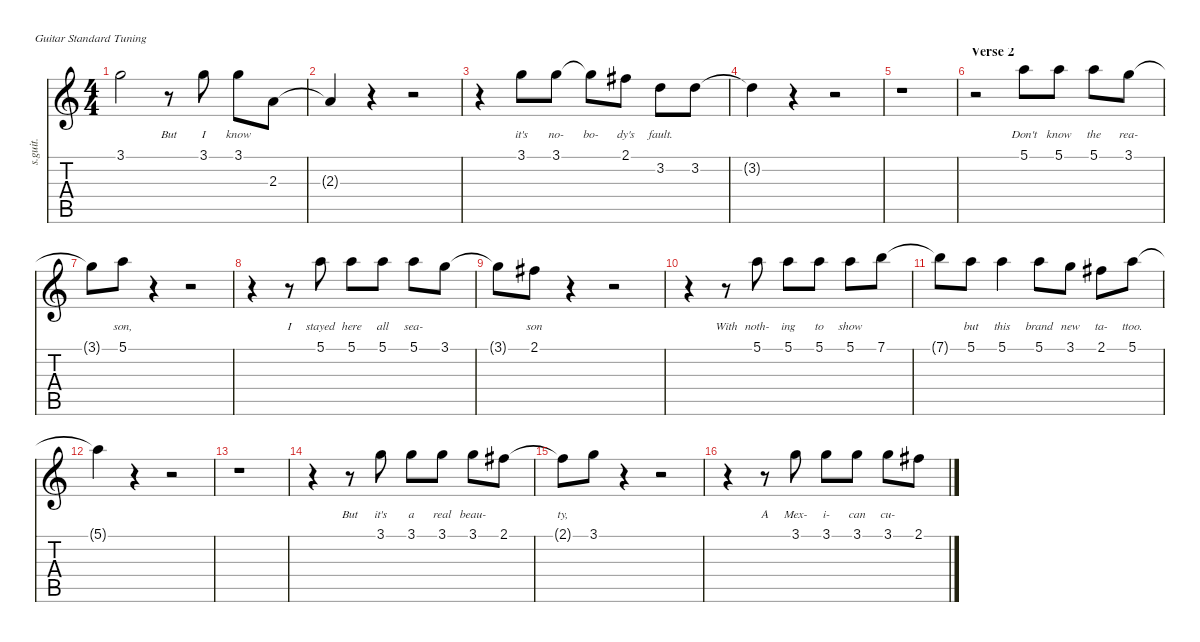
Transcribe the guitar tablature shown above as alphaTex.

\defaultSystemsLayout 4
\hideDynamics
\bracketExtendMode nobrackets
\track ("Vocals" "s.guit.") {instrument voiceoohs}
\staff {score tabs}
\tuning (E4 B3 G3 D3 A2 E2)
\displaytranspose 12
\ts (4 4)
\tempo (120 hide)
\clef g2
\ks c
3.1{t}.2{dy mf} r.8{lyrics "But"} 3.1.8{lyrics "I"} 3.1.8{lyrics "know"} 2.3.8 |
2.3{t}.4 r.4 r.2 |
r.4 3.1.8{lyrics "it's"} 3.1.8{lyrics "no-"} 3.1{t}.8{lyrics "bo-"} 2.1{acc #}.8{lyrics "dy's"} 3.2.8{lyrics "fault."} 3.2.8 |
3.2{t}.4 r.4 r.2 |
r.1 |
\section ("" "Verse 2")
r.2 5.1.8{lyrics "Don't"} 5.1.8{lyrics "know"} 5.1.8{lyrics "the"} 3.1.8{lyrics "rea-"} |
3.1{t}.8 5.1.8{lyrics "son,"} r.4 r.2 |
r.4 r.8{lyrics "I"} 5.1.8{lyrics "stayed"} 5.1.8{lyrics "here"} 5.1.8{lyrics "all"} 5.1.8{lyrics "sea-"} 3.1.8 |
3.1{t}.8 2.1{acc #}.8{lyrics "son"} r.4 r.2 |
r.4 r.8{lyrics "With"} 5.1.8{lyrics "noth-"} 5.1.8{lyrics "ing"} 5.1.8{lyrics "to"} 5.1.8{lyrics "show"} 7.1.8 |
7.1{t}.8 5.1.8{lyrics "but"} 5.1.4{lyrics "this"} 5.1.8{lyrics "brand"} 3.1.8{lyrics "new"} 2.1{acc #}.8{lyrics "ta-"} 5.1.8{lyrics "ttoo."} |
5.1{t}.4 r.4 r.2 |
r.1 |
r.4 r.8{lyrics "But"} 3.1.8{lyrics "it's"} 3.1.8{lyrics "a"} 3.1.8{lyrics "real"} 3.1.8{lyrics "beau-"} 2.1{acc #}.8 |
2.1{t acc #}.8{lyrics "ty,"} 3.1.8 r.4 r.2 |
r.4 r.8{lyrics "A"} 3.1.8{lyrics "Mex-"} 3.1.8{lyrics "i-"} 3.1.8{lyrics "can"} 3.1.8{lyrics "cu-"} 2.1{acc #}.8
